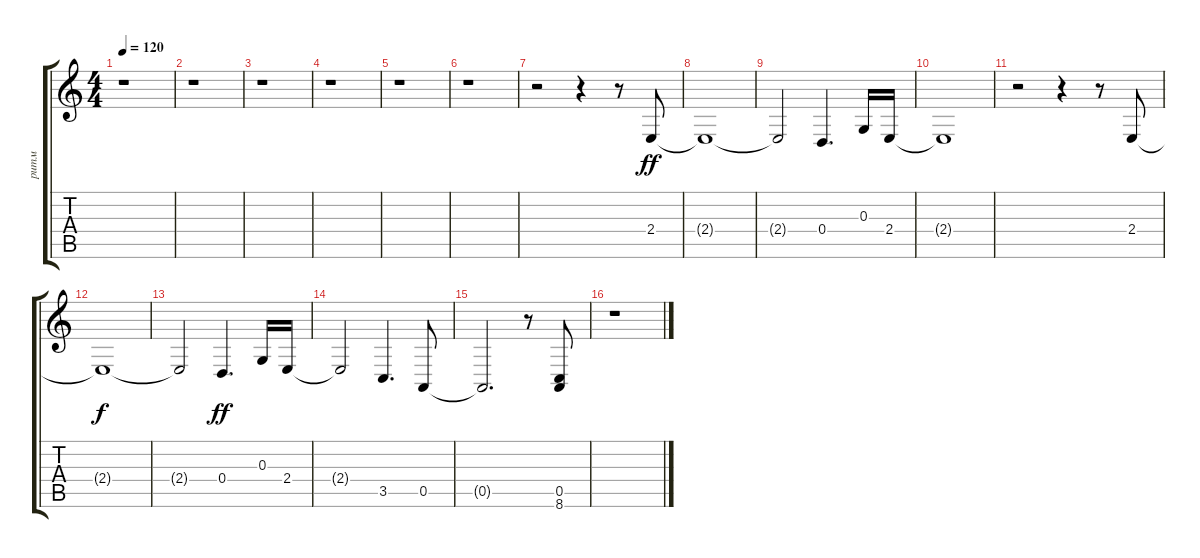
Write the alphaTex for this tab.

\track ("ритм" "ритм") {instrument acousticgrandpiano}
\staff {score tabs}
\tuning (E4 B3 G3 D3 A2 E2) {hide}
\ts (4 4)
\tempo 120
\clef g2
\ks c
r.1{dy ff} |
r.1 |
r.1 |
r.1 |
r.1 |
r.1 |
r.2 r.4 r.8 2.4.8 |
2.4{t}.1 |
2.4{t}.2 0.4.4{d} 0.3.16 2.4.16 |
2.4{t}.1 |
r.2 r.4 r.8 2.4.8 |
2.4{t}.1{dy f} |
2.4{t}.2 0.4.4{d dy ff} 0.3.16 2.4.16 |
2.4{t}.2 3.5.4{d} 0.5.8 |
0.5{t}.2{d} r.8 (0.5 8.6).8 |
r.1
